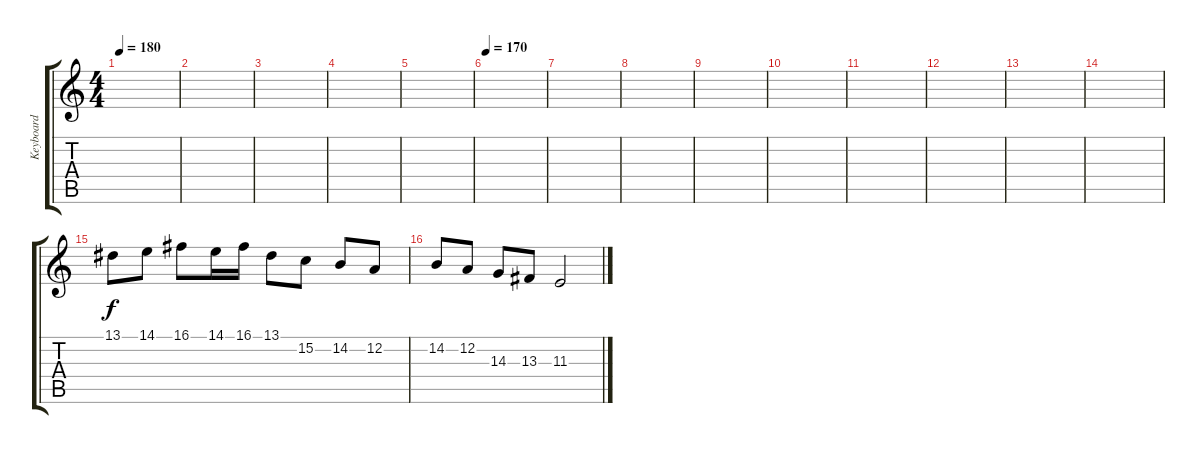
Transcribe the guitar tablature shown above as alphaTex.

\track ("Keyboard" "Keyboard") {instrument stringensemble1}
\staff {score tabs}
\tuning (D4 A3 F3 C3 G2 D2) {hide}
\ts (4 4)
\tempo 180
\clef g2
\ks c
|
|
|
|
|
\tempo 170
|
|
|
|
|
|
|
|
|
13.1.8{volume 16} 14.1.8 16.1.8 14.1.16 16.1.16 13.1.8 15.2.8 14.2.8 12.2.8 |
14.2.8 12.2.8 14.3.8 13.3.8 11.3.2
